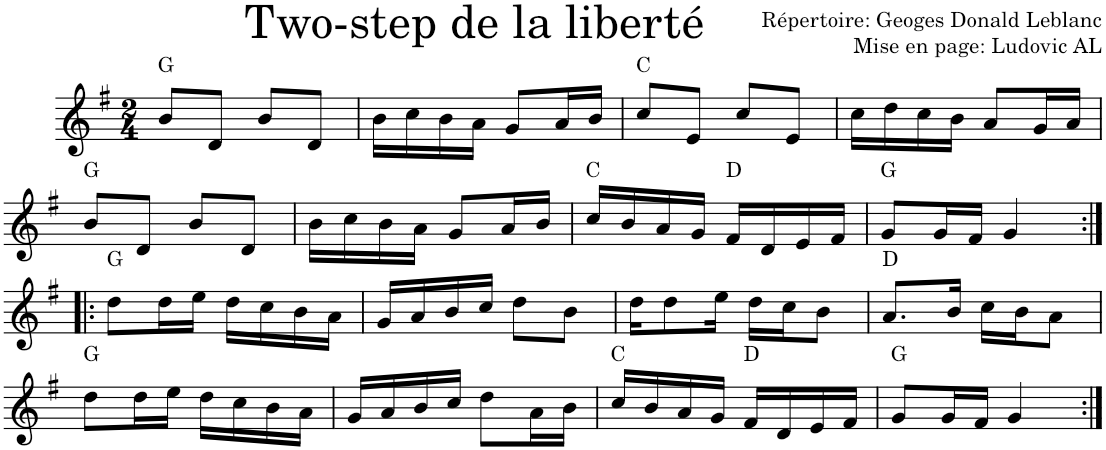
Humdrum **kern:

**kern	**harte
*part1	*part1
*staff1	*
*I"Voice	*
*I'V	*
*clefG2	*
*k[f#]	*
*M2/4	*
=1	=1
8b/L	G:maj
8d/J	.
8b/L	.
8d/J	.
=2	=2
16b\LL	.
16cc\	.
16b\	.
16a\JJ	.
8g/L	.
16a/L	.
16b/JJ	.
=3	=3
8cc/L	C:maj
8e/J	.
8cc/L	.
8e/J	.
=4	=4
16cc\LL	.
16dd\	.
16cc\	.
16b\JJ	.
8a/L	.
16g/L	.
16a/JJ	.
!!LO:LB:g=z
=5	=5
8b/L	G:maj
8d/J	.
8b/L	.
8d/J	.
=6	=6
16b\LL	.
16cc\	.
16b\	.
16a\JJ	.
8g/L	.
16a/L	.
16b/JJ	.
=7	=7
16cc/LL	C:maj
16b/	.
16a/	.
16g/JJ	.
16f#/LL	D:maj
16d/	.
16e/	.
16f#/JJ	.
=8	=8
8g/L	G:maj
16g/L	.
16f#/JJ	.
4g/	.
!!LO:LB:g=z
=9:|!|:	=9:|!|:
8dd\L	G:maj
16dd\L	.
16ee\JJ	.
16dd\LL	.
16cc\	.
16b\	.
16a\JJ	.
=10	=10
16g/LL	.
16a/	.
16b/	.
16cc/JJ	.
8dd\L	.
8b\J	.
=11	=11
16dd\KL	.
8dd\	.
16ee\Jk	.
16dd\LL	.
16cc\J	.
8b\J	.
=12	=12
8.a/L	D:maj
16b/Jk	.
16cc\LL	.
16b\J	.
8a\J	.
!!LO:LB:g=z
=13	=13
8dd\L	G:maj
16dd\L	.
16ee\JJ	.
16dd\LL	.
16cc\	.
16b\	.
16a\JJ	.
=14	=14
16g/LL	.
16a/	.
16b/	.
16cc/JJ	.
8dd\L	.
16a\L	.
16b\JJ	.
=15	=15
16cc/LL	C:maj
16b/	.
16a/	.
16g/JJ	.
16f#/LL	D:maj
16d/	.
16e/	.
16f#/JJ	.
=16	=16
8g/L	G:maj
16g/L	.
16f#/JJ	.
4g/	.
=:|!	=:|!
*-	*-
